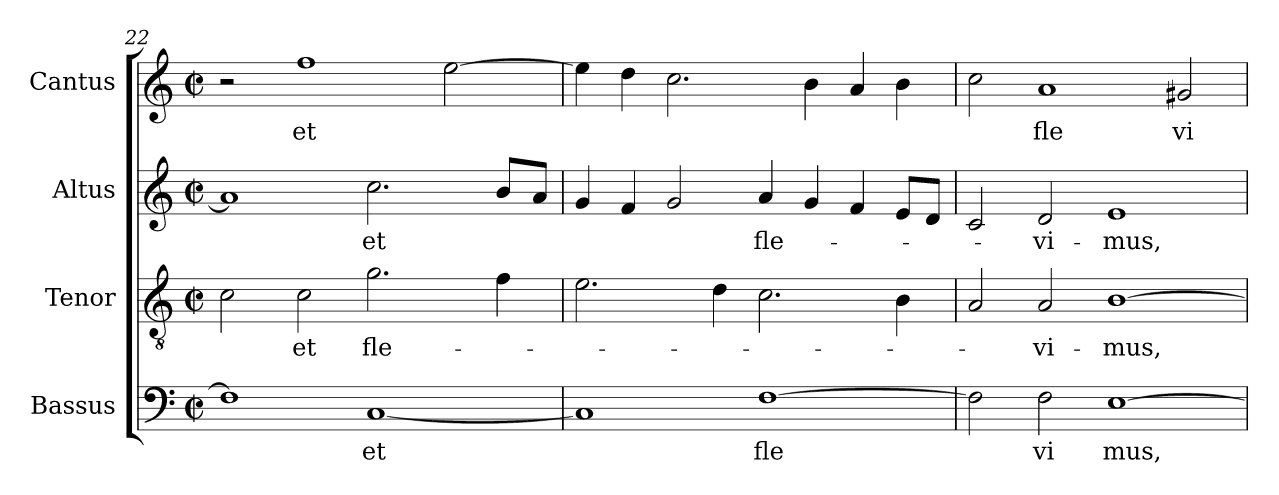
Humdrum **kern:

**kern	**text	**kern	**text	**kern	**text	**kern	**text
*part4	*part4	*part3	*part3	*part2	*part2	*part1	*part1
*staff4	*staff4	*staff3	*staff3	*staff2	*staff2	*staff1	*staff1
*I"Bassus	*	*I"Tenor	*	*I"Altus	*	*I"Cantus	*
!!LO:LB:g=z
*clefF4	*	*clefGv2	*	*clefG2	*	*clefG2	*
*M2/2	*	*M2/2	*	*M2/2	*	*M2/2	*
*met(c|)	*	*met(c|)	*	*met(c|)	*	*met(c|)	*
=22	=22	=22	=22	=22	=22	=22	=22
*	*	*^	*	*	*	*	*
1F]	.	2c\	64ryy	.	1a]	.	2r	.
.	.	.	1ryy	.	.	.	.	.
!	!	!	!	!LO:LY:b:cj	!	!	!	!LO:LY:b:cj
.	.	2c\	.	et	.	.	1ff	et
!	!LO:LY:b:cj	!	!	!LO:LY:b:cj	!	!LO:LY:b:cj	!	!
[<1C	et	2.g\	.	fle-	2.cc\	et	.	.
.	.	.	2ryy	.	.	.	.	.
.	.	.	.	.	.	.	[>2ee\	.
.	.	.	4ryy	.	.	.	.	.
.	.	4f\	.	.	8b/L	.	.	.
.	.	.	8...ryy	.	.	.	.	.
.	.	.	.	.	8a/J	.	.	.
*	*	*v	*v	*	*	*	*	*
=23	=23	=23	=23	=23	=23	=23	=23
1C]	.	2.e\	.	4g/	.	4ee\]	.
.	.	.	.	4f/	.	4dd\	.
.	.	.	.	2g/	.	2.cc\	.
.	.	4d\	.	.	.	.	.
!	!LO:LY:b:cj	!	!	!	!LO:LY:b	!	!
[>1F	fle	2.c\	.	4a/	fle-	.	.
.	.	.	.	4g/	.	4b\	.
.	.	.	.	4f/	.	4a/	.
.	.	4B\	.	8e/L	.	4b\	.
.	.	.	.	8d/J	.	.	.
=24	=24	=24	=24	=24	=24	=24	=24
2F\]	.	2A/	.	2c/	.	2cc\	.
!	!LO:LY:b:cj	!	!LO:LY:b:cj	!	!LO:LY:b:cj	!	!LO:LY:b:cj
2F\	vi	2A/	-vi-	2d/	-vi-	1a	fle
!	!LO:LY:b	!	!LO:LY:b	!	!LO:LY:b:cj	!	!
[>1E	mus,	[>1B	-mus,	1e	-mus,	.	.
!	!	!	!	!	!	!	!LO:LY:b:cj
.	.	.	.	.	.	2g#X/	vi
=	=	=	=	=	=	=	=
*-	*-	*-	*-	*-	*-	*-	*-
